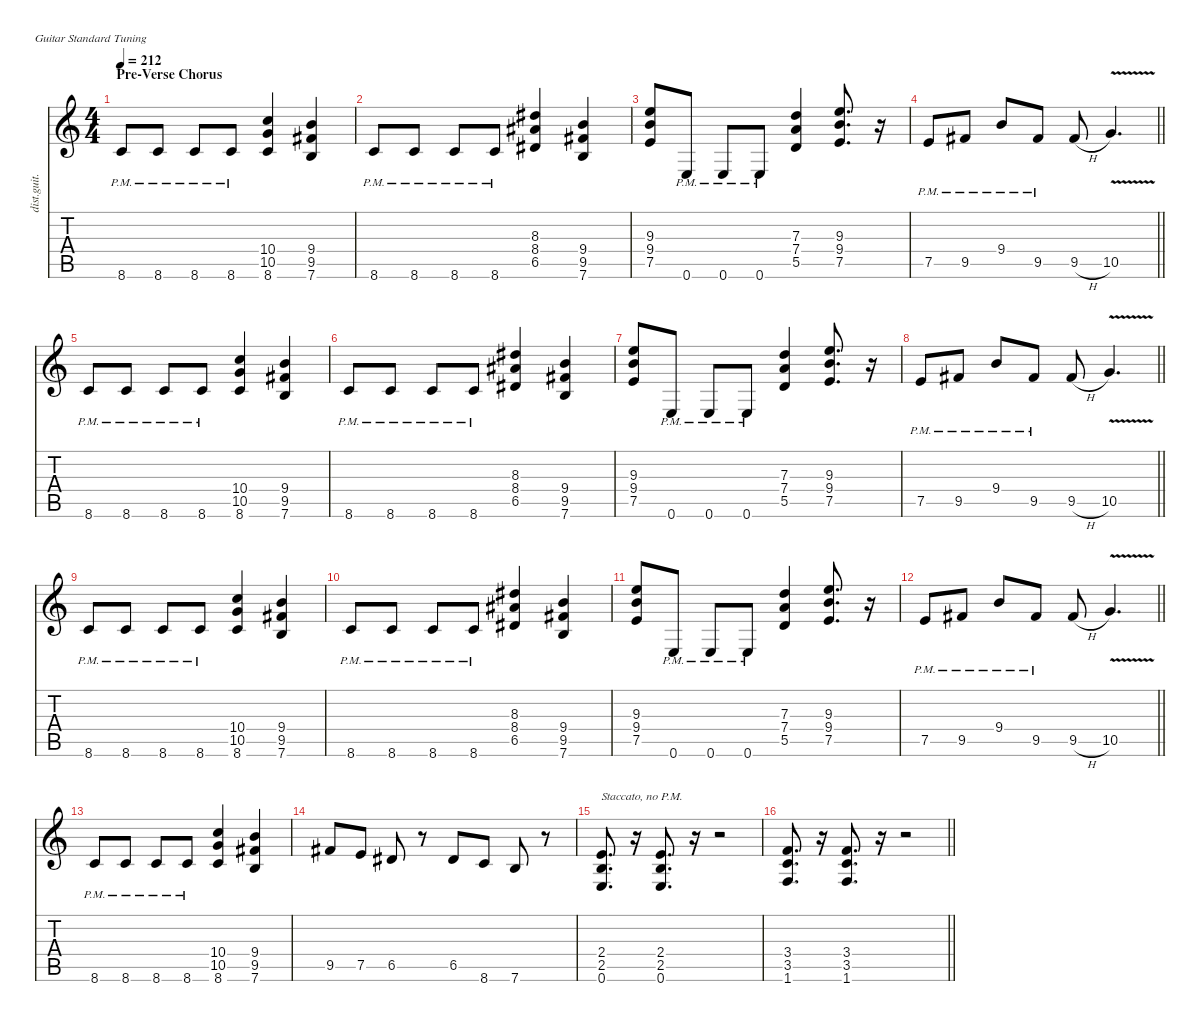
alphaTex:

\defaultSystemsLayout 4
\hideDynamics
\bracketExtendMode nobrackets
\track ("James Hetfield" "dist.guit.") {instrument distortionguitar}
\staff {score tabs}
\tuning (E4 B3 G3 D3 A2 E2)
\ts (4 4)
\section ("" "Pre-Verse Chorus")
\tempo 212
\clef g2
\ks c
8.6{pm}.8{dy fff beam Up} 8.6{pm}.8{beam Up} 8.6{pm}.8{beam Up} 8.6{pm}.8{beam Up} (10.4 10.5 8.6).4{beam Up} (9.4 9.5{acc #} 7.6).4{beam Up} |
8.6{pm}.8{beam Up} 8.6{pm}.8{beam Up} 8.6{pm}.8{beam Up} 8.6{pm}.8{beam Up} (8.3{acc #} 8.4{acc #} 6.5{acc #}).4{beam Up} (9.4 9.5{acc #} 7.6).4{beam Up} |
(9.3 9.4 7.5).8{beam Up} 0.6{pm}.8{beam Up} 0.6{pm}.8{beam Up} 0.6{pm}.8{beam Up} (7.3 7.4 5.5).4{beam Up} (9.3 9.4 7.5).8{d beam Up} r.16{beam Down} |
\barLineRight lightlight
7.5{pm}.8{beam Up} 9.5{pm acc #}.8{beam Up} 9.4{pm}.8{beam Up} 9.5{pm acc #}.8{beam Up} 9.5{h acc #}.8{beam Up} 10.5{v}.4{d beam Up} |
8.6{pm}.8{beam Up} 8.6{pm}.8{beam Up} 8.6{pm}.8{beam Up} 8.6{pm}.8{beam Up} (10.4 10.5 8.6).4{beam Up} (9.4 9.5{acc #} 7.6).4{beam Up} |
8.6{pm}.8{beam Up} 8.6{pm}.8{beam Up} 8.6{pm}.8{beam Up} 8.6{pm}.8{beam Up} (8.3{acc #} 8.4{acc #} 6.5{acc #}).4{beam Up} (9.4 9.5{acc #} 7.6).4{beam Up} |
(9.3 9.4 7.5).8{beam Up} 0.6{pm}.8{beam Up} 0.6{pm}.8{beam Up} 0.6{pm}.8{beam Up} (7.3 7.4 5.5).4{beam Up} (9.3 9.4 7.5).8{d beam Up} r.16{beam Down} |
\barLineRight lightlight
7.5{pm}.8{beam Up} 9.5{pm acc #}.8{beam Up} 9.4{pm}.8{beam Up} 9.5{pm acc #}.8{beam Up} 9.5{h acc #}.8{beam Up} 10.5{v}.4{d beam Up} |
8.6{pm}.8{beam Up} 8.6{pm}.8{beam Up} 8.6{pm}.8{beam Up} 8.6{pm}.8{beam Up} (10.4 10.5 8.6).4{beam Up} (9.4 9.5{acc #} 7.6).4{beam Up} |
8.6{pm}.8{beam Up} 8.6{pm}.8{beam Up} 8.6{pm}.8{beam Up} 8.6{pm}.8{beam Up} (8.3{acc #} 8.4{acc #} 6.5{acc #}).4{beam Up} (9.4 9.5{acc #} 7.6).4{beam Up} |
(9.3 9.4 7.5).8{beam Up} 0.6{pm}.8{beam Up} 0.6{pm}.8{beam Up} 0.6{pm}.8{beam Up} (7.3 7.4 5.5).4{beam Up} (9.3 9.4 7.5).8{d beam Up} r.16{beam Down} |
\barLineRight lightlight
7.5{pm}.8{beam Up} 9.5{pm acc #}.8{beam Up} 9.4{pm}.8{beam Up} 9.5{pm acc #}.8{beam Up} 9.5{h acc #}.8{beam Up} 10.5{v}.4{d beam Up} |
8.6{pm}.8{beam Up} 8.6{pm}.8{beam Up} 8.6{pm}.8{beam Up} 8.6{pm}.8{beam Up} (10.4 10.5 8.6).4{beam Up} (9.4 9.5{acc #} 7.6).4{beam Up} |
9.5{acc #}.8{beam Up} 7.5.8{beam Up} 6.5{acc #}.8{beam Up} r.8{beam Down} 6.5{acc #}.8{beam Up} 8.6.8{beam Up} 7.6.8{beam Up} r.8{beam Down} |
(2.4 2.5 0.6).8{d txt "Staccato, no P.M." beam Up} r.16{beam Down} (2.4 2.5 0.6).8{d beam Up} r.16{beam Down} r.2{beam Down} |
\barLineRight lightlight
(3.4 3.5 1.6).8{d beam Up} r.16{beam Down} (3.4 3.5 1.6).8{d beam Up} r.16{beam Down} r.2{beam Down}
